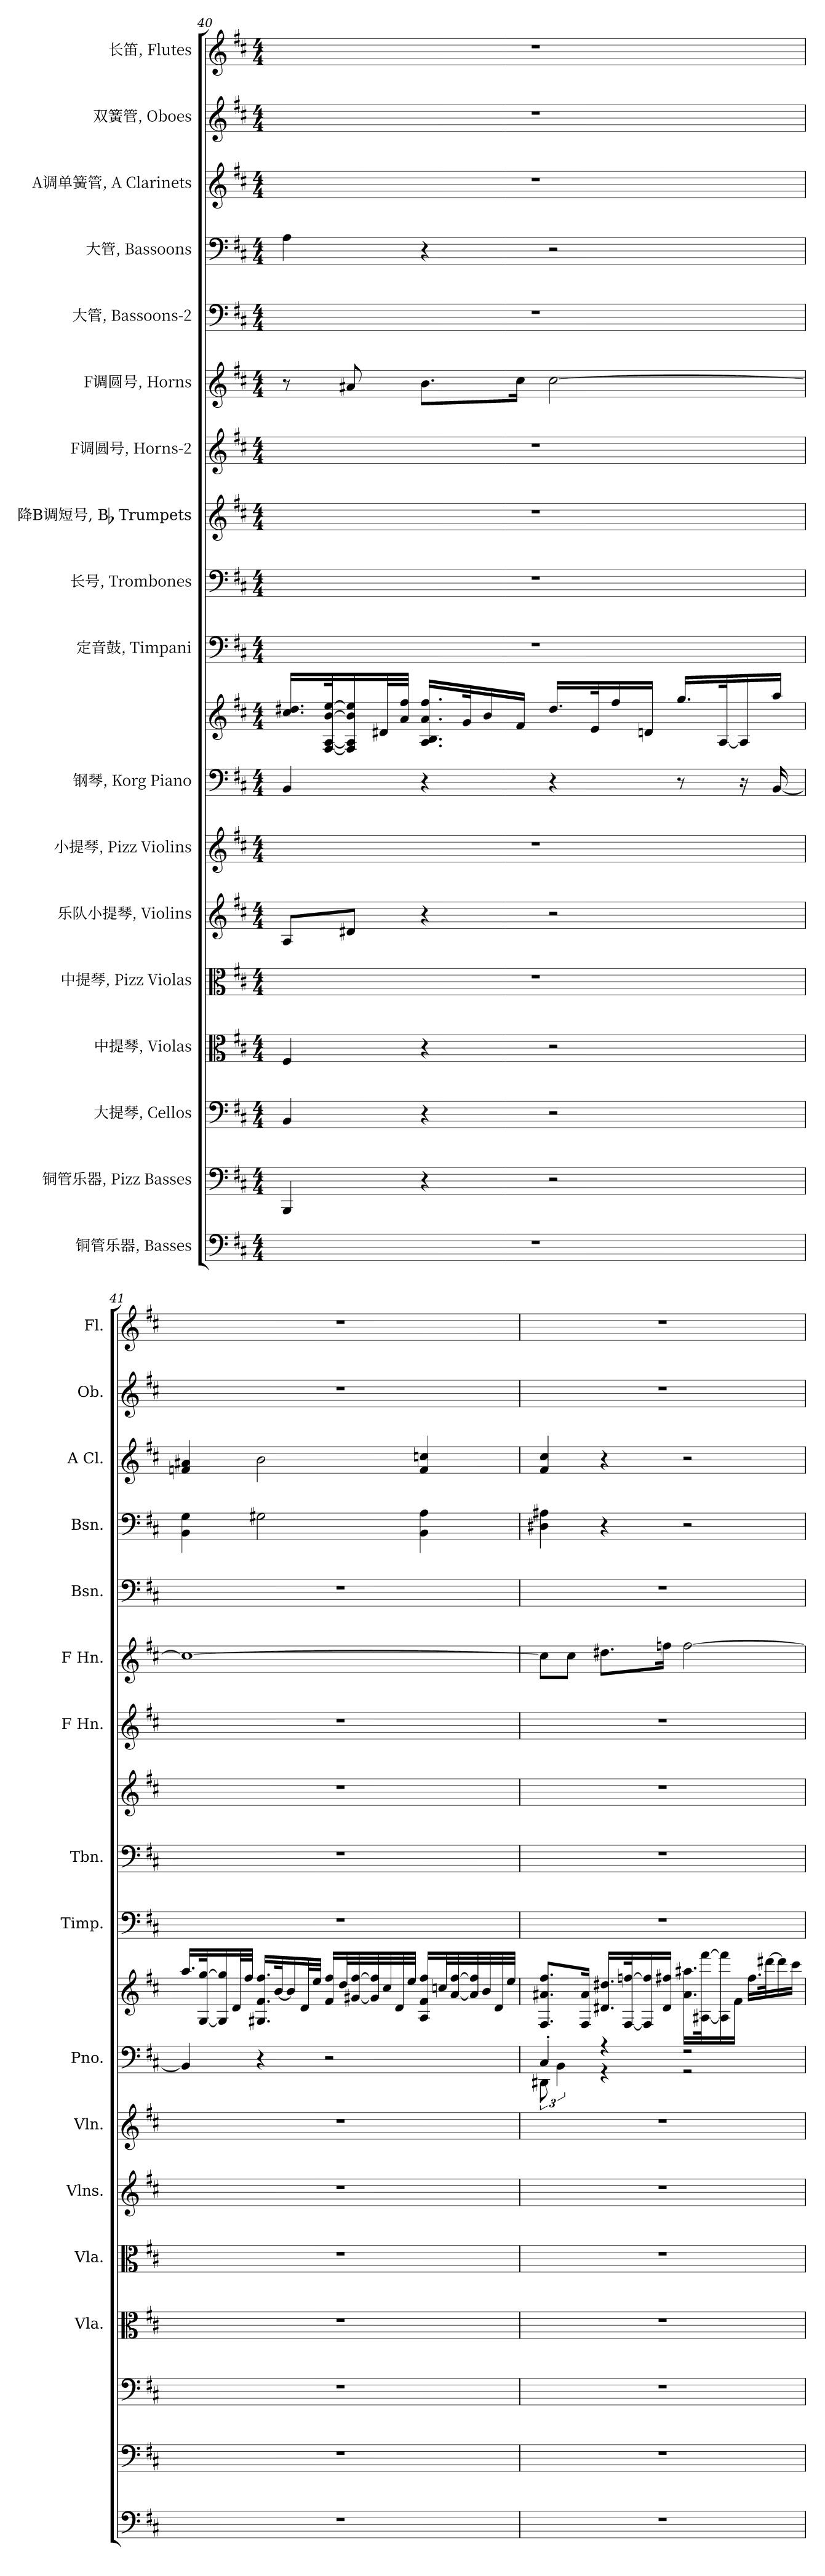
**kern	**kern	**kern	**kern	**kern	**kern	**kern	**kern	**kern	**kern	**kern	**kern	**kern	**kern	**kern	**kern	**kern	**kern	**kern
*part18	*part17	*part16	*part15	*part14	*part13	*part12	*part11	*part11	*part10	*part9	*part8	*part7	*part6	*part5	*part4	*part3	*part2	*part1
*staff19	*staff18	*staff17	*staff16	*staff15	*staff14	*staff13	*staff12	*staff11	*staff10	*staff9	*staff8	*staff7	*staff6	*staff5	*staff4	*staff3	*staff2	*staff1
*I"铜管乐器, Basses	*I"铜管乐器, Pizz Basses	*I"大提琴, Cellos	*I"中提琴, Violas	*I"中提琴, Pizz Violas	*I"乐队小提琴, Violins	*I"小提琴, Pizz Violins	*I"钢琴, Korg Piano	*	*I"定音鼓, Timpani	*I"长号, Trombones	*I"降B调短号, Bb Trumpets	*I"F调圆号, Horns-2	*I"F调圆号, Horns	*I"大管, Bassoons-2	*I"大管, Bassoons	*I"A调单簧管, A Clarinets	*I"双簧管, Oboes	*I"长笛, Flutes
*	*	*	*I'Vla.	*I'Vla.	*I'Vlns.	*I'Vln.	*I'Pno.	*	*I'Timp.	*I'Tbn.	*	*I'F Hn.	*I'F Hn.	*I'Bsn.	*I'Bsn.	*I'A Cl.	*I'Ob.	*I'Fl.
!!LO:PB:g=z
*clefF4	*clefF4	*clefF4	*clefC3	*clefC3	*clefG2	*clefG2	*clefF4	*clefG2	*clefF4	*clefF4	*clefG2	*clefG2	*clefG2	*clefF4	*clefF4	*clefG2	*clefG2	*clefG2
*	*	*	*	*	*	*	*	*	*	*	*ITrd1c2	*ITrd4c7	*ITrd4c7	*	*	*ITrd2c3	*	*
*k[f#c#]	*k[f#c#]	*k[f#c#]	*k[f#c#]	*k[f#c#]	*k[f#c#]	*k[f#c#]	*k[f#c#]	*k[f#c#]	*k[f#c#]	*k[f#c#]	*k[]	*k[f#]	*k[f#]	*k[f#c#]	*k[f#c#]	*k[f#c#g#d#a#]	*k[f#c#]	*k[f#c#]
*M4/4	*M4/4	*M4/4	*M4/4	*M4/4	*M4/4	*M4/4	*M4/4	*M4/4	*M4/4	*M4/4	*M4/4	*M4/4	*M4/4	*M4/4	*M4/4	*M4/4	*M4/4	*M4/4
=40	=40	=40	=40	=40	=40	=40	=40	=40	=40	=40	=40	=40	=40	=40	=40	=40	=40	=40
1r	4BBB/	4BB/	4F#/	1r	8A/L	1r	4BB/	16.cc#/ 16.dd#X/LL	1r	1r	1r	1r	8r	1r	4A\	1r	1r	1r
.	.	.	.	.	.	.	.	[32F#/ [32A/ [32b/ [32ee/K	.	.	.	.	.	.	.	.	.	.
.	.	.	.	.	8d#X/J	.	.	16F#/] 16A/] 16b/] 16ee/]	.	.	.	.	8d#X/	.	.	.	.	.
.	.	.	.	.	.	.	.	32d#X/L	.	.	.	.	.	.	.	.	.	.
.	.	.	.	.	.	.	.	32a/ 32ff#/JJJ	.	.	.	.	.	.	.	.	.	.
.	4r	4r	4r	.	4r	.	4r	16.A/ 16.B/ 16.a/ 16.ff#/LL	.	.	.	.	8.e\L	.	4r	.	.	.
.	.	.	.	.	.	.	.	32g/K	.	.	.	.	.	.	.	.	.	.
.	.	.	.	.	.	.	.	16b/	.	.	.	.	.	.	.	.	.	.
.	.	.	.	.	.	.	.	16f#/JJ	.	.	.	.	16f#\Jk	.	.	.	.	.
.	2r	2r	2r	.	2r	.	4r	16.dd#/LL	.	.	.	.	[2f#\	.	2r	.	.	.
.	.	.	.	.	.	.	.	32e/K	.	.	.	.	.	.	.	.	.	.
.	.	.	.	.	.	.	.	16ff#/	.	.	.	.	.	.	.	.	.	.
.	.	.	.	.	.	.	.	16dn/JJ	.	.	.	.	.	.	.	.	.	.
.	.	.	.	.	.	.	8r	16.gg/LL	.	.	.	.	.	.	.	.	.	.
.	.	.	.	.	.	.	.	[32A/K	.	.	.	.	.	.	.	.	.	.
.	.	.	.	.	.	.	16r	16A/]	.	.	.	.	.	.	.	.	.	.
.	.	.	.	.	.	.	[16BB/	16aa/JJ	.	.	.	.	.	.	.	.	.	.
!!LO:PB:g=z
=41	=41	=41	=41	=41	=41	=41	=41	=41	=41	=41	=41	=41	=41	=41	=41	=41	=41	=41
1r	1r	1r	1r	1r	1r	1r	4BB/]	16.aa/LL	1r	1r	1r	1r	1f#_	1r	4BB\ 4G\	4dn/ 4f##X/	1r	1r
.	.	.	.	.	.	.	.	[32G/ [32gg/K	.	.	.	.	.	.	.	.	.	.
.	.	.	.	.	.	.	.	16G/] 16gg/]	.	.	.	.	.	.	.	.	.	.
.	.	.	.	.	.	.	.	32d/L	.	.	.	.	.	.	.	.	.	.
.	.	.	.	.	.	.	.	32ff#/JJJ	.	.	.	.	.	.	.	.	.	.
.	.	.	.	.	.	.	4r	16.G#X/ 16.f#/ 16.ff#/LL	.	.	.	.	.	.	2G#X\	2g#\	.	.
.	.	.	.	.	.	.	.	[32b/K	.	.	.	.	.	.	.	.	.	.
.	.	.	.	.	.	.	.	16b/]	.	.	.	.	.	.	.	.	.	.
.	.	.	.	.	.	.	.	32d/L	.	.	.	.	.	.	.	.	.	.
.	.	.	.	.	.	.	.	32ee/JJJ	.	.	.	.	.	.	.	.	.	.
.	.	.	.	.	.	.	2r	16f#/ 16ff#/LL	.	.	.	.	.	.	.	.	.	.
.	.	.	.	.	.	.	.	32dd/L	.	.	.	.	.	.	.	.	.	.
.	.	.	.	.	.	.	.	[32g#X/ [32ff#/	.	.	.	.	.	.	.	.	.	.
.	.	.	.	.	.	.	.	32g#/] 32ff#/]	.	.	.	.	.	.	.	.	.	.
.	.	.	.	.	.	.	.	32cc#/	.	.	.	.	.	.	.	.	.	.
.	.	.	.	.	.	.	.	32d/	.	.	.	.	.	.	.	.	.	.
.	.	.	.	.	.	.	.	32ee/JJJ	.	.	.	.	.	.	.	.	.	.
.	.	.	.	.	.	.	.	16A/ 16f#/ 16ff#/LL	.	.	.	.	.	.	4BB\ 4A\	4d/ 4an/	.	.
.	.	.	.	.	.	.	.	32ccn/L	.	.	.	.	.	.	.	.	.	.
.	.	.	.	.	.	.	.	[32a/ [32ff#/	.	.	.	.	.	.	.	.	.	.
.	.	.	.	.	.	.	.	32a/] 32ff#/]	.	.	.	.	.	.	.	.	.	.
.	.	.	.	.	.	.	.	32b/	.	.	.	.	.	.	.	.	.	.
.	.	.	.	.	.	.	.	32d/	.	.	.	.	.	.	.	.	.	.
.	.	.	.	.	.	.	.	32ee/JJJ	.	.	.	.	.	.	.	.	.	.
!!LO:PB:g=z
=42	=42	=42	=42	=42	=42	=42	=42	=42	=42	=42	=42	=42	=42	=42	=42	=42	=42	=42
*	*	*	*	*	*	*	*	*	*	*	*	*	*	*	*	*	*	*MM76
*	*	*	*	*	*	*	*^	*	*	*	*	*	*	*	*	*	*	*
1r	1r	1r	1r	1r	1r	1r	4C#'/	12DD#X\	8.F#/ 8.a#X/ 8.ff#/L	1r	1r	1r	1r	8f#\L]	1r	4D#X\ 4A#X\	4d#/ 4a#/	1r	1r
.	.	.	.	.	.	.	.	6BB\	.	.	.	.	.	.	.	.	.	.	.
.	.	.	.	.	.	.	.	.	.	.	.	.	.	8f#\J	.	.	.	.	.
.	.	.	.	.	.	.	.	.	16F#/ 16a#/Jk	.	.	.	.	.	.	.	.	.	.
.	.	.	.	.	.	.	4r	4r	16.d#X/ 16.dd#X/LL	.	.	.	.	8.g#X\L	.	4r	4r	.	.
.	.	.	.	.	.	.	.	.	[32F#/ [32ffn/K	.	.	.	.	.	.	.	.	.	.
.	.	.	.	.	.	.	.	.	16F#/] 16ff/]	.	.	.	.	.	.	.	.	.	.
.	.	.	.	.	.	.	.	.	16d#/ 16ff#X/JJ	.	.	.	.	16b-X\Jk	.	.	.	.	.
.	.	.	.	.	.	.	2r	2r	16.a#\ 16.aa#X\LL	.	.	.	.	[2b-\	.	2r	2r	.	.
.	.	.	.	.	.	.	.	.	[32A#X\ [32fff#\K	.	.	.	.	.	.	.	.	.	.
.	.	.	.	.	.	.	.	.	16A#\] 16fff#\]	.	.	.	.	.	.	.	.	.	.
.	.	.	.	.	.	.	.	.	16f#\JJ	.	.	.	.	.	.	.	.	.	.
.	.	.	.	.	.	.	.	.	16.ff#\LL	.	.	.	.	.	.	.	.	.	.
.	.	.	.	.	.	.	.	.	[32ddd#X\K	.	.	.	.	.	.	.	.	.	.
.	.	.	.	.	.	.	.	.	16ddd#\]	.	.	.	.	.	.	.	.	.	.
.	.	.	.	.	.	.	.	.	16ccc#\JJ	.	.	.	.	.	.	.	.	.	.
*	*	*	*	*	*	*	*v	*v	*	*	*	*	*	*	*	*	*	*	*
=	=	=	=	=	=	=	=	=	=	=	=	=	=	=	=	=	=	=
*-	*-	*-	*-	*-	*-	*-	*-	*-	*-	*-	*-	*-	*-	*-	*-	*-	*-	*-
